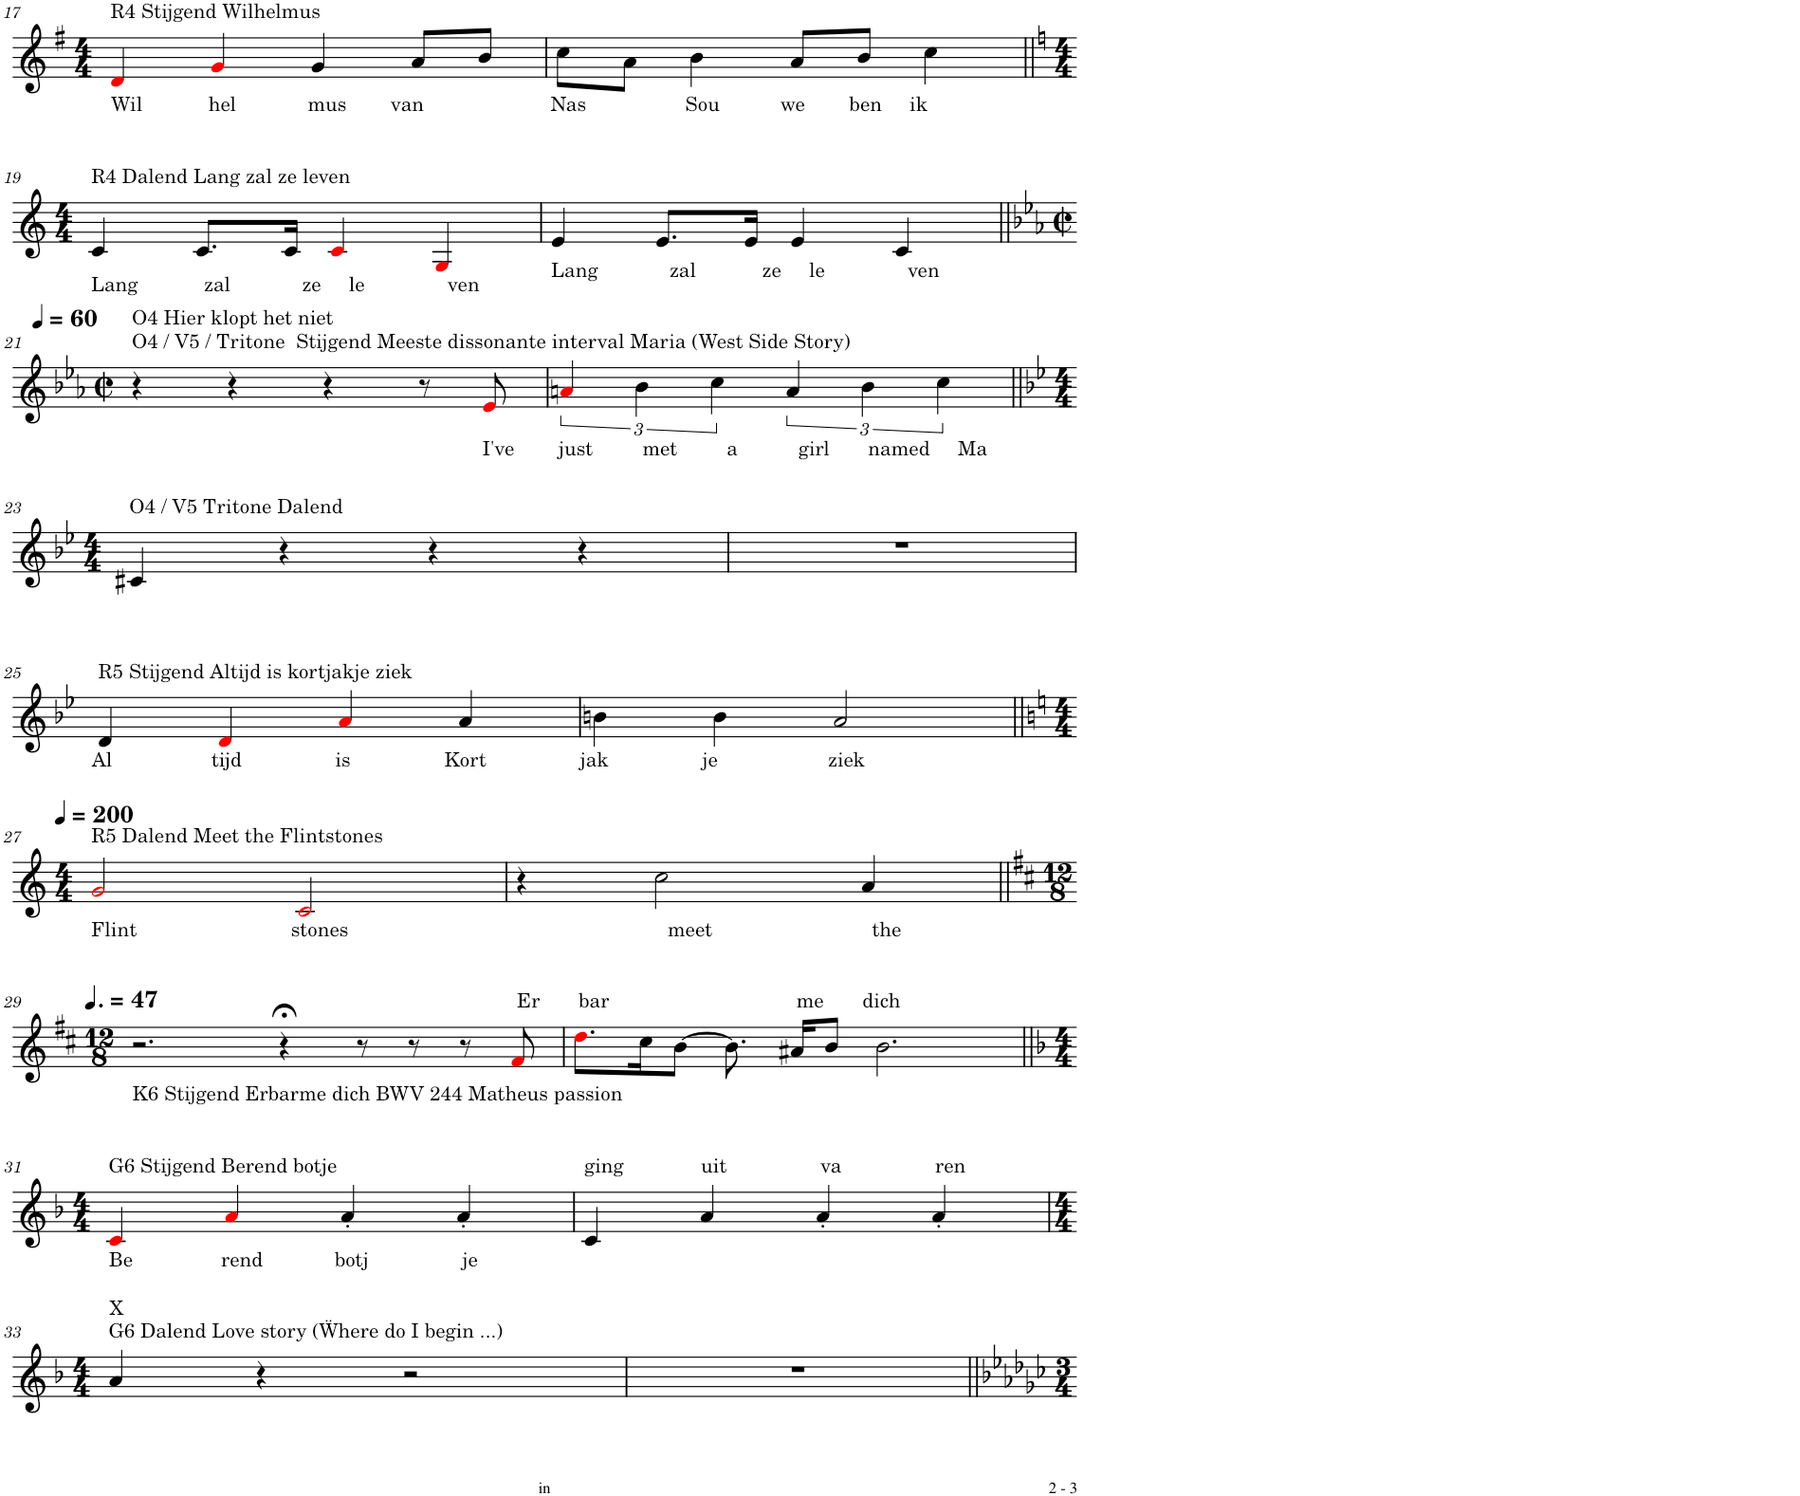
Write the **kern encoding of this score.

**kern
*part1
*staff1
*I"Piano
*I'Pno.
!!LO:PB:g=z
*clefG2
*k[f#]
*M4/4
=17
!LO:TX:a:t=R4 Stijgend Wilhelmus
!LO:TX:b:t=Wil            hel             mus        van                       Nas                  Sou           we        ben     ik
4di/
4gi/
4g/
8a/L
8b/J
=18
8cc\L
8a\J
4b\
8a/L
8b/J
4cc\
!!LO:LB:g=z
=19||
*k[]
*M4/4
!LO:TX:b:t=Lang            zal             ze     le               ven
!LO:TX:a:t=R4 Dalend Lang zal ze leven
4c/
8.c/L
16c/Jk
4ci/
4Gi/
=20
!LO:TX:b:t=Lang             zal            ze     le               ven
4e/
8.e/L
16e/Jk
4e/
4c/
!!LO:LB:g=z
=21||
*k[b-e-a-]
*M2/2
*met(c|)
*MM60
!LO:TX:a:t=O4 / V5 / Tritone  Stijgend Meeste dissonante interval Maria (West Side Story)
!LO:TX:a:t=O4 Hier klopt het niet
4r
4r
4r
8r
!LO:TX:b:t=I've        just         met         a           girl       named     Ma
8e-i/
=22
6ani/
6b-\
6cc\
6a/
6b-\
6cc\
!!LO:LB:g=z
=23||
*k[b-e-]
*M4/4
!LO:TX:a:t=O4 / V5 Tritone Dalend
4c#X/
4r
4r
4r
=24
1r
!!LO:LB:g=z
=25
!LO:TX:a:t=R5 Stijgend Altijd is kortjakje ziek
!LO:TX:b:t=Al                  tijd                 is                 Kort                 jak                 je                    ziek
4d/
4di/
4ai/
4a/
=26
4bn\
4b\
2a/
!!LO:LB:g=z
=27||
*k[]
*M4/4
*MM200
!LO:TX:a:t=R5 Dalend Meet the Flintstones
!LO:TX:b:t=Flint                            stones                                                          meet                             the
2gi/
2ci/
=28
4r
2cc\
4a/
!!LO:LB:g=z
=29||
*k[f#c#]
*M12/8
*MM71
!LO:TX:b:t=K6 Stijgend Erbarme dich BWV 244 Matheus passion
2.r
4r;<
8r
8r
8r
!LO:TX:a:t=Er       bar                                  me       dich
8f#i/
=30
8.ddi\L
16cc#\K
[8b\J
8.b\]
16a#X/KL
8b/J
2.b\
!!LO:LB:g=z
=31||
*k[b-]
*M4/4
!LO:TX:a:t=G6 Stijgend Berend botje
!LO:TX:b:t=Be                rend             botj                 je
4ci/
4ai/
4a'/
4a'/
=32
!LO:TX:a:t=ging              uit                 va                 ren
4c/
4a/
4a'/
4a'/
!!LO:LB:g=z
=33
*M4/4
!LO:TX:a:t=G6 Dalend Love story (Ẅhere do I begin ...)
!LO:TX:a:t=X
4a/
4r
2r
=34
1r
=||
*-
